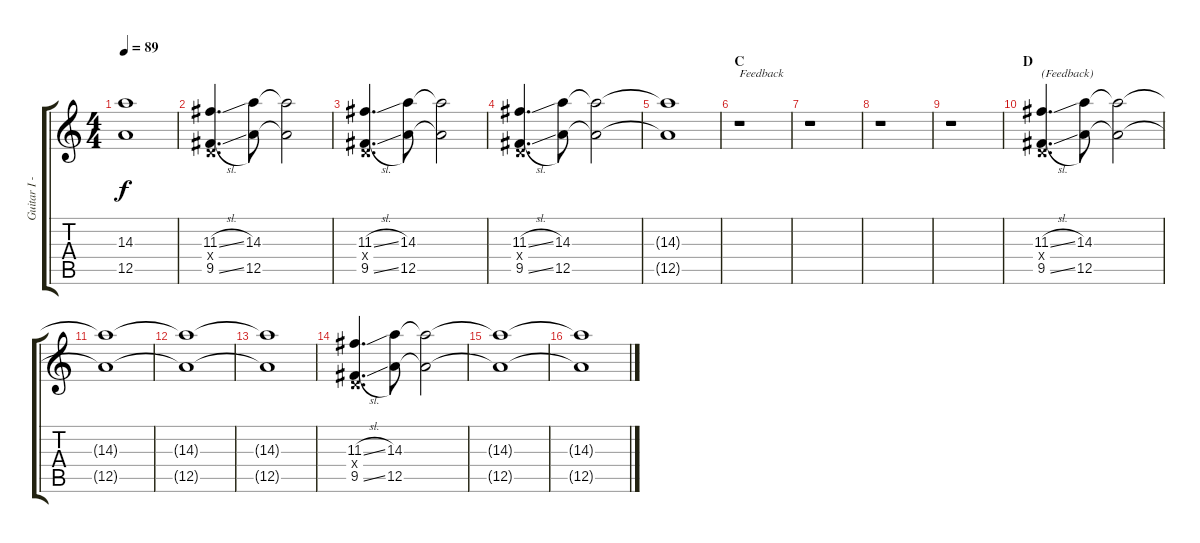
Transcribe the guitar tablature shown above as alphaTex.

\track ("Guitar I - Gotoh" "Guitar I -") {instrument distortionguitar}
\staff {score tabs}
\tuning (E4 B3 G3 D3 A2 E2) {hide}
\ts (4 4)
\tempo 89
\clef g2
\ks c
(14.3{t} 12.5{t}).1{dy f} |
(11.3{sl} 0.4{x} 9.5{sl}).4{d} (14.3 12.5).8 (14.3{t} 12.5{t}).2 |
(11.3{sl} 0.4{x} 9.5{sl}).4{d} (14.3 12.5).8 (14.3{t} 12.5{t}).2 |
(11.3{sl} 0.4{x} 9.5{sl}).4{d} (14.3 12.5).8 (14.3{t} 12.5{t}).2 |
(14.3{t} 12.5{t}).1 |
\section ("" "C")
r.1{txt "Feedback"} |
r.1 |
r.1 |
r.1 |
\section ("" "D")
(11.3{sl} 0.4{x} 9.5{sl}).4{d txt "(Feedback)"} (14.3 12.5).8 (14.3{t} 12.5{t}).2 |
(14.3{t} 12.5{t}).1 |
(14.3{t} 12.5{t}).1 |
(14.3{t} 12.5{t}).1 |
(11.3{sl} 0.4{x} 9.5{sl}).4{d} (14.3 12.5).8 (14.3{t} 12.5{t}).2 |
(14.3{t} 12.5{t}).1 |
(14.3{t} 12.5{t}).1
